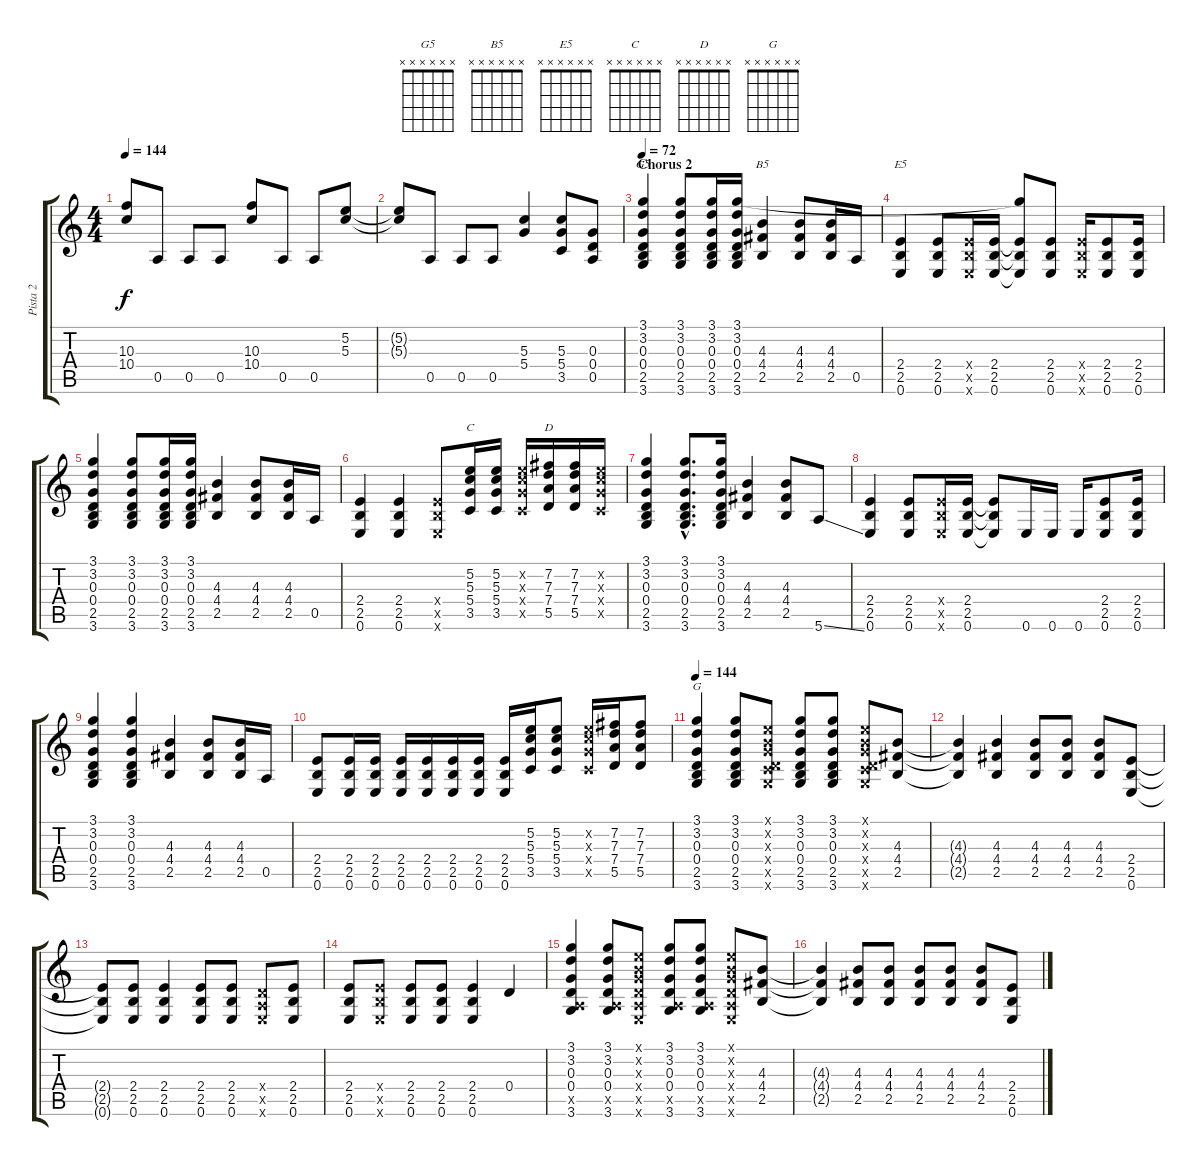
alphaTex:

\track ("Pista 2" "Pista 2") {instrument distortionguitar}
\staff {score tabs}
\tuning (E4 B3 G3 D3 A2 E2) {hide}
\chord ("G5" x x x x x x) {firstfret 0}
\chord ("B5" x x x x x x) {firstfret 0}
\chord ("E5" x x x x x x) {firstfret 0}
\chord ("C" x x x x x x) {firstfret 0}
\chord ("D" x x x x x x) {firstfret 0}
\chord ("G" x x x x x x) {firstfret 0}
\ts (4 4)
\tempo 144
\clef g2
\ks c
(10.3{t} 10.4{t}).8{dy f} 0.5.8 0.5.8 0.5.8 (10.3 10.4).8 0.5.8 0.5.8 (5.2 5.3).8 |
(5.2{t} 5.3{t}).8 0.5.8 0.5.8 0.5.8 (5.3 5.4).4 (5.3 5.4 3.5).8 (0.3 0.4 0.5).8 |
\section ("" "Chorus 2")
\tempo 72
(3.1 3.2 0.3 0.4 2.5 3.6).4{ch "G5"} (3.1 3.2 0.3 0.4 2.5 3.6).8 (3.1 3.2 0.3 0.4 2.5 3.6).16 (3.1 3.2 0.3 0.4 2.5 3.6).16 (4.3 4.4 2.5).4{ch "B5"} (4.3 4.4 2.5).8 (4.3 4.4 2.5).16 0.5.16 |
(2.4 2.5 0.6).4{ch "E5"} (2.4 2.5 0.6).8 (2.4{x} 2.5{x} 0.6{x}).16 (2.4 2.5 0.6).16 (3.1{t} 2.4{t} 2.5{t} 0.6{t}).8 (2.4 2.5 0.6).8 (2.4{x} 2.5{x} 0.6{x}).16 (2.4 2.5 0.6).8 (2.4 2.5 0.6).16 |
(3.1 3.2 0.3 0.4 2.5 3.6).4 (3.1 3.2 0.3 0.4 2.5 3.6).8 (3.1 3.2 0.3 0.4 2.5 3.6).16 (3.1 3.2 0.3 0.4 2.5 3.6).16 (4.3 4.4 2.5).4 (4.3 4.4 2.5).8 (4.3 4.4 2.5).16 0.5.16 |
(2.4 2.5 0.6).4 (2.4 2.5 0.6).4 (2.4{x} 2.5{x} 0.6{x}).8 (5.2 5.3 5.4 3.5).16{ch "C"} (5.2 5.3 5.4 3.5).16 (5.2{x} 5.3{x} 5.4{x} 3.5{x}).16 (7.2 7.3 7.4 5.5).16{ch "D"} (7.2 7.3 7.4 5.5).16 (5.2{x} 5.3{x} 5.4{x} 3.5{x}).16 |
(3.1 3.2 0.3 0.4 2.5 3.6).4 (3.1{hac} 3.2{hac} 0.3{hac} 0.4{hac} 2.5{hac} 3.6{hac}).8{d} (3.1 3.2 0.3 0.4 2.5 3.6).16 (4.3 4.4 2.5).4 (4.3 4.4 2.5).8 5.6{ss}.8 |
(2.4 2.5 0.6).4 (2.4 2.5 0.6).8 (2.4{x} 2.5{x} 0.6{x}).16 (2.4 2.5 0.6).16 (2.4{t} 2.5{t} 0.6{t}).8 0.6.16 0.6.16 0.6.16 (2.4 2.5 0.6).8 (2.4 2.5 0.6).16 |
(3.1 3.2 0.3 0.4 2.5 3.6).4 (3.1 3.2 0.3 0.4 2.5 3.6).4 (4.3 4.4 2.5).4 (4.3 4.4 2.5).8 (4.3 4.4 2.5).16 0.5.16 |
(2.4 2.5 0.6).8 (2.4 2.5 0.6).16 (2.4 2.5 0.6).16 (2.4 2.5 0.6).16 (2.4 2.5 0.6).16 (2.4 2.5 0.6).16 (2.4 2.5 0.6).16 (2.4 2.5 0.6).16 (5.2 5.3 5.4 3.5).16 (5.2 5.3 5.4 3.5).8 (5.2{x} 5.3{x} 5.4{x} 3.5{x}).16 (7.2 7.3 7.4 5.5).16 (7.2 7.3 7.4 5.5).8 |
\tempo 144
(3.1 3.2 0.3 0.4 2.5 3.6).4{ch "G"} (3.1 3.2 0.3 0.4 2.5 3.6).8 (0.1{x} 0.2{x} 0.3{x} 0.4{x} 3.5{x} 3.6{x}).8 (3.1 3.2 0.3 0.4 2.5 3.6).8 (3.1 3.2 0.3 0.4 2.5 3.6).8 (0.1{x} 0.2{x} 0.3{x} 0.4{x} 3.5{x} 3.6{x}).8 (4.3 4.4 2.5).8 |
(4.3{t} 4.4{t} 2.5{t}).4 (4.3 4.4 2.5).4 (4.3 4.4 2.5).8 (4.3 4.4 2.5).8 (4.3 4.4 2.5).8 (2.4 2.5 0.6).8 |
(2.4{t} 2.5{t} 0.6{t}).8 (2.4 2.5 0.6).8 (2.4 2.5 0.6).4 (2.4 2.5 0.6).8 (2.4 2.5 0.6).8 (0.4{x} 0.5{x} 0.6{x}).8 (2.4 2.5 0.6).8 |
(2.4 2.5 0.6).8 (2.4{x} 2.5{x} 0.6{x}).8 (2.4 2.5 0.6).8 (2.4 2.5 0.6).8 (2.4 2.5 0.6).4 0.4.4 |
(3.1 3.2 0.3 0.4 0.5{x} 3.6).4 (3.1 3.2 0.3 0.4 0.5{x} 3.6).8 (0.1{x} 0.2{x} 0.3{x} 0.4{x} 0.5{x} 0.6{x}).8 (3.1 3.2 0.3 0.4 0.5{x} 3.6).8 (3.1 3.2 0.3 0.4 0.5{x} 3.6).8 (0.1{x} 0.2{x} 0.3{x} 0.4{x} 0.5{x} 0.6{x}).8 (4.3 4.4 2.5).8 |
(4.3{t} 4.4{t} 2.5{t}).4 (4.3 4.4 2.5).8 (4.3 4.4 2.5).8 (4.3 4.4 2.5).8 (4.3 4.4 2.5).8 (4.3 4.4 2.5).8 (2.4 2.5 0.6).8
